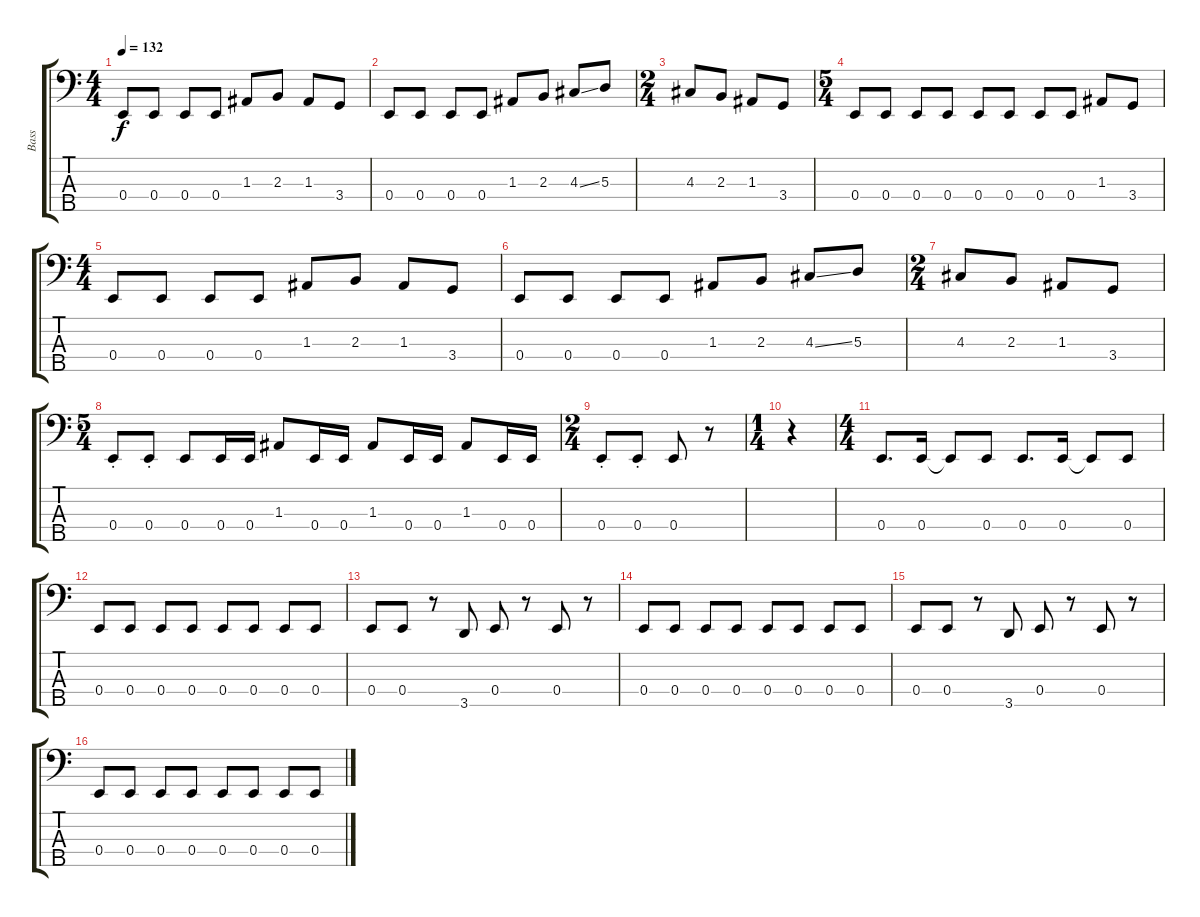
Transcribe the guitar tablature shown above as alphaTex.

\track ("Bass" "Bass") {instrument electricbassfinger}
\staff {score tabs}
\tuning (G2 D2 A1 E1 B0) {hide}
\ts (4 4)
\tempo 132
\clef f4
\ks c
0.4.8{dy f} 0.4.8 0.4.8 0.4.8 1.3.8 2.3.8 1.3.8 3.4.8 |
0.4.8 0.4.8 0.4.8 0.4.8 1.3.8 2.3.8 4.3{ss}.8 5.3.8 |
\ts (2 4)
4.3.8 2.3.8 1.3.8 3.4.8 |
\ts (5 4)
0.4.8 0.4.8 0.4.8 0.4.8 0.4.8 0.4.8 0.4.8 0.4.8 1.3.8 3.4.8 |
\ts (4 4)
0.4.8 0.4.8 0.4.8 0.4.8 1.3.8 2.3.8 1.3.8 3.4.8 |
0.4.8 0.4.8 0.4.8 0.4.8 1.3.8 2.3.8 4.3{ss}.8 5.3.8 |
\ts (2 4)
4.3.8 2.3.8 1.3.8 3.4.8 |
\ts (5 4)
0.4{st}.8 0.4{st}.8 0.4.8 0.4.16 0.4.16 1.3.8 0.4.16 0.4.16 1.3.8 0.4.16 0.4.16 1.3.8 0.4.16 0.4.16 |
\ts (2 4)
0.4{st}.8 0.4{st}.8 0.4.8 r.8 |
\ts (1 4)
r.4 |
\ts (4 4)
0.4.8{d} 0.4.16 0.4{t}.8 0.4.8 0.4.8{d} 0.4.16 0.4{t}.8 0.4.8 |
0.4.8 0.4.8 0.4.8 0.4.8 0.4.8 0.4.8 0.4.8 0.4.8 |
0.4.8 0.4.8 r.8 3.5.8 0.4.8 r.8 0.4.8 r.8 |
0.4.8 0.4.8 0.4.8 0.4.8 0.4.8 0.4.8 0.4.8 0.4.8 |
0.4.8 0.4.8 r.8 3.5.8 0.4.8 r.8 0.4.8 r.8 |
0.4.8 0.4.8 0.4.8 0.4.8 0.4.8 0.4.8 0.4.8 0.4.8
